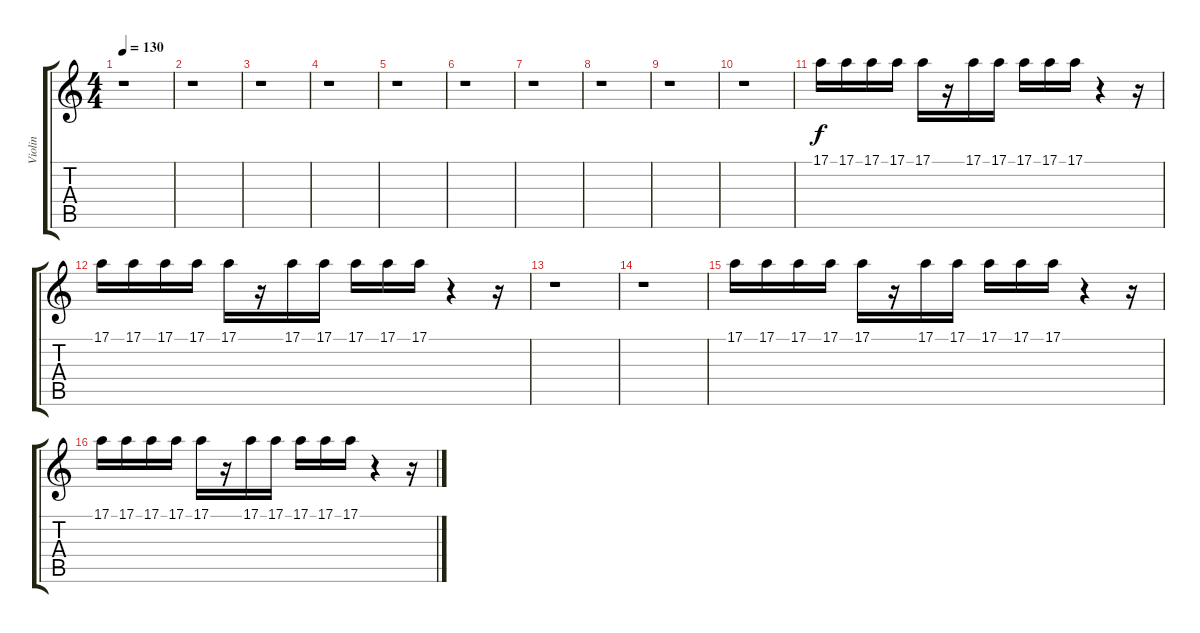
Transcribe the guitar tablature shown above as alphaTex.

\track ("Violin" "Violin") {instrument violin}
\staff {score tabs}
\tuning (E4 B3 G3 D3 A2 E2) {hide}
\ts (4 4)
\tempo 130
\clef g2
\ks c
r.1{dy f instrument violin} |
r.1 |
r.1 |
r.1 |
r.1 |
r.1 |
r.1 |
r.1 |
r.1 |
r.1 |
17.1.16 17.1.16 17.1.16 17.1.16 17.1.16 r.16 17.1.16 17.1.16 17.1.16 17.1.16 17.1.16 r.4 r.16 |
17.1.16 17.1.16 17.1.16 17.1.16 17.1.16 r.16 17.1.16 17.1.16 17.1.16 17.1.16 17.1.16 r.4 r.16 |
r.1 |
r.1 |
17.1.16 17.1.16 17.1.16 17.1.16 17.1.16 r.16 17.1.16 17.1.16 17.1.16 17.1.16 17.1.16 r.4 r.16 |
17.1.16 17.1.16 17.1.16 17.1.16 17.1.16 r.16 17.1.16 17.1.16 17.1.16 17.1.16 17.1.16 r.4 r.16
